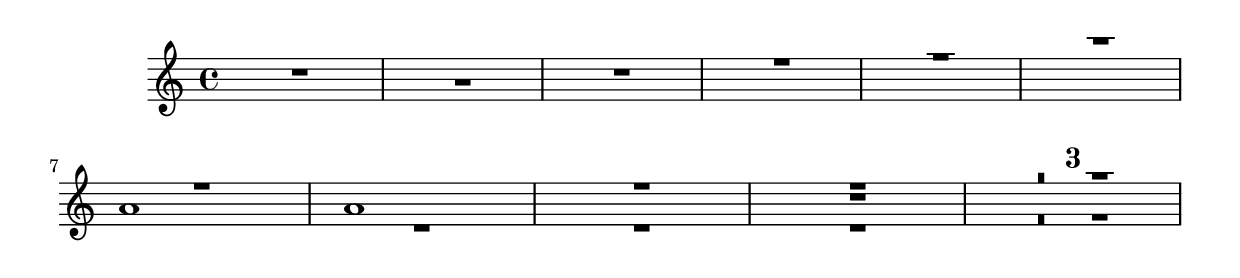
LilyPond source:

\version "2.17.6"

\header {
  lsrtags = "rhythms, tweaks-and-overrides"

  texidoc = "
Unlike ordinary rests, there is no predefined command to change the
staff position of a multi-measure rest symbol of either form by
attaching it to a note.  However, in polyphonic music multi-measure
rests in odd-numbered and even-numbered voices are vertically
separated. The positioning of multi-measure rests can be controlled as
follows:

"
  doctitle = "Positioning multi-measure rests"
}

\relative c'' {
  % Multi-measure rests by default are set under the fourth line
  R1
  % They can be moved using an override
  \override MultiMeasureRest.staff-position = #-2
  R1
  \override MultiMeasureRest.staff-position = #0
  R1
  \override MultiMeasureRest.staff-position = #2
  R1
  \override MultiMeasureRest.staff-position = #3
  R1
  \override MultiMeasureRest.staff-position = #6
  R1
  \revert MultiMeasureRest.staff-position
  \break

  % In two Voices, odd-numbered voices are under the top line
  << { R1 } \\ { a1 } >>
  % Even-numbered voices are under the bottom line
  << { a1 } \\ { R1 } >>
  % Multi-measure rests in both voices remain separate
  << { R1 } \\ { R1 } >>

  % Separating multi-measure rests in more than two voices
  % requires an override
  << { R1 } \\ { R1 } \\
     \once \override MultiMeasureRest.staff-position = #0
     { R1 }
  >>

  % Using compressed bars in multiple voices requires another override
  % in all voices to avoid multiple instances being printed
  \compressFullBarRests
  <<
   \revert MultiMeasureRest.staff-position
    { R1*3 }
    \\
   \revert MultiMeasureRest.staff-position
    { R1*3 }
  >>
}
